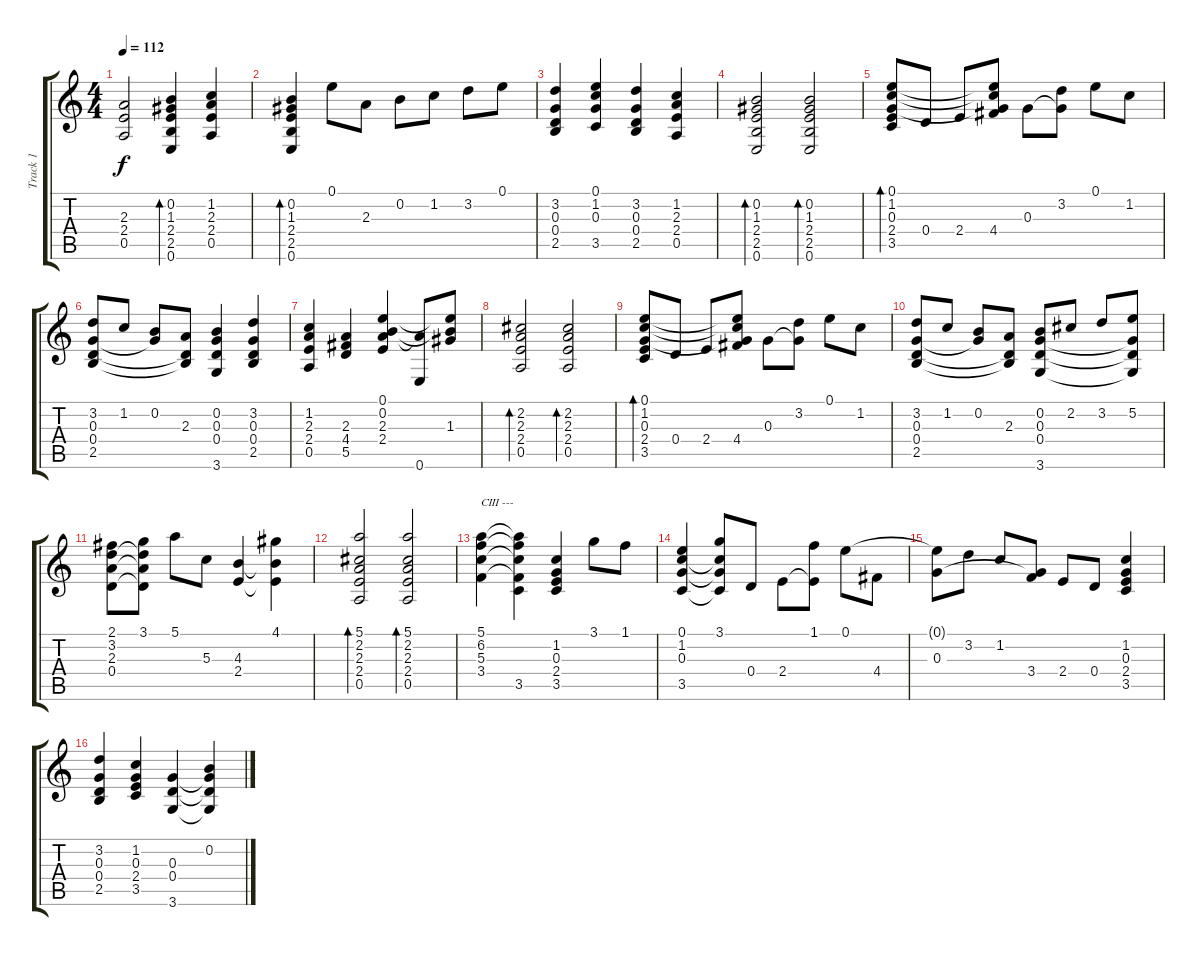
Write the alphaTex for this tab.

\track ("Track 1" "Track 1") {instrument acousticguitarnylon}
\staff {score tabs}
\tuning (E4 B3 G3 D3 A2 E2) {hide}
\ts (4 4)
\tempo 112
\clef g2
\ks c
(2.3 2.4 0.5).2{dy f instrument acousticguitarnylon} (0.2 1.3 2.4 2.5 0.6).4{bd 60} (1.2 2.3 2.4 0.5).4 |
(0.2 1.3 2.4 2.5 0.6).4{bd 60} 0.1.8 2.3.8 0.2.8 1.2.8 3.2.8 0.1.8 |
(3.2 0.3 0.4 2.5).4 (0.1 1.2 0.3 3.5).4 (3.2 0.3 0.4 2.5).4 (1.2 2.3 2.4 0.5).4 |
(0.2 1.3 2.4 2.5 0.6).2{bd 60} (0.2 1.3 2.4 2.5 0.6).2{bd 60} |
(0.1 1.2 0.3 2.4 3.5).8{bd 60} 0.4.8 2.4.8 (0.1{t} 1.2{t} 0.3{t} 4.4).8 0.3.8 (3.2 0.3{t}).8 0.1.8 1.2.8 |
(3.2 0.3 0.4 2.5).8 1.2.8 (0.2 0.3{t}).8 (2.3 0.4{t} 2.5{t}).8 (0.2 0.3 0.4 3.6).4 (3.2 0.3 0.4 2.5).4 |
(1.2 2.3 2.4 0.5).4 (2.3 4.4 5.5).4 (0.1 0.2 2.3 2.4).4 (2.3{t} 0.6).8 (0.1{t} 0.2{t} 1.3).8 |
(2.2 2.3 2.4 0.5).2{bd 60} (2.2 2.3 2.4 0.5).2{bd 60} |
(0.1 1.2 0.3 2.4 3.5).8{bd 60} 0.4.8 2.4.8 (0.1{t} 1.2{t} 0.3{t} 4.4).8 0.3.8 (3.2 0.3{t}).8 0.1.8 1.2.8 |
(3.2 0.3 0.4 2.5).8 1.2.8 (0.2 0.3{t}).8 (2.3 0.4{t} 2.5{t}).8 (0.2 0.3 0.4 3.6).8 2.2.8 3.2.8 (5.2 0.3{t} 0.4{t} 3.6{t}).8 |
(2.1 3.2 2.3 0.4).8 (3.1 3.2{t} 2.3{t} 0.4{t}).8 5.1.8 5.3.8 (4.3 2.4).4 (4.1 4.3{t} 2.4{t}).4 |
(5.1 2.2 2.3 2.4 0.5).2{bd 60} (5.1 2.2 2.3 2.4 0.5).2{bd 60} |
(5.1 6.2 5.3 3.4).4{txt "CIII ---"} (5.1{t} 6.2{t} 5.3{t} 3.4{t} 3.5).4 (1.2 0.3 2.4 3.5).4 3.1.8 1.1.8 |
(0.1 1.2 0.3 3.5).4 (3.1 1.2{t} 0.3{t} 3.5{t}).8 0.4.8 2.4.8 (1.1 2.4{t}).8 0.1.8 4.4.8 |
(0.1{t} 0.3).8 3.2.8 1.2.8 (0.3{t} 3.4).8 2.4.8 0.4.8 (1.2 0.3 2.4 3.5).4 |
(3.2 0.3 0.4 2.5).4 (1.2 0.3 2.4 3.5).4 (0.3 0.4 3.6).4 (0.2 0.3{t} 0.4{t} 3.6{t}).4
